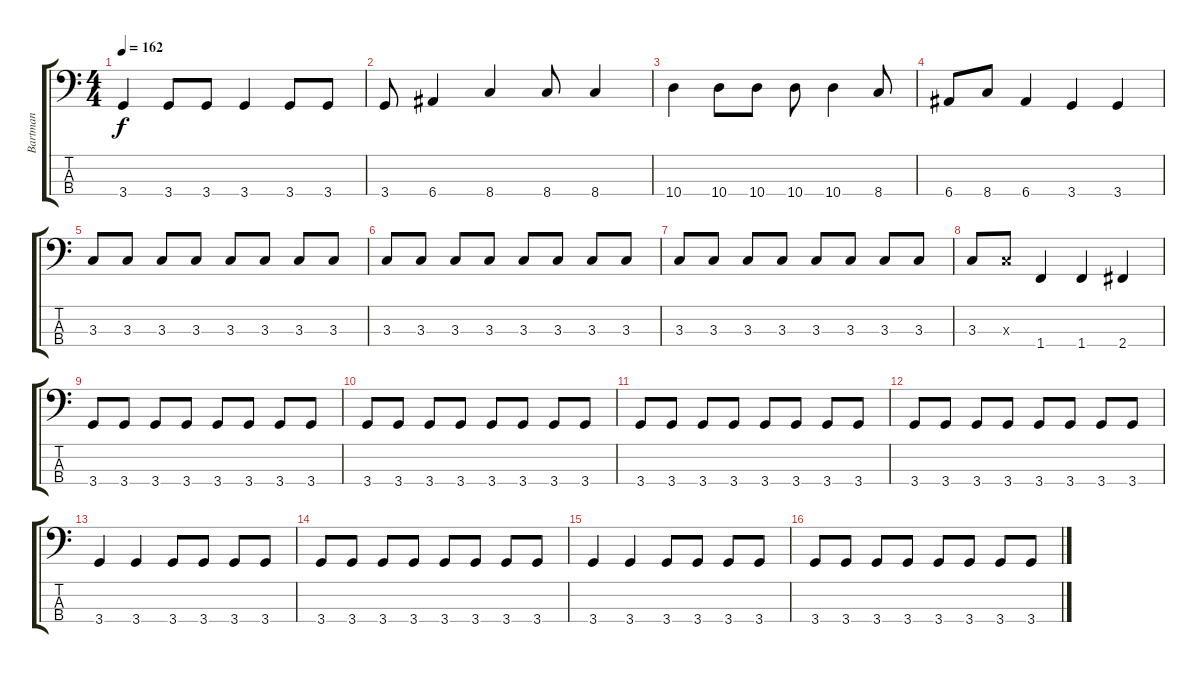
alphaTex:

\track ("Bartman" "Bartman") {instrument electricbasspick}
\staff {score tabs}
\tuning (G2 D2 A1 E1) {hide}
\ts (4 4)
\tempo 162
\clef f4
\ks c
3.4.4{dy f} 3.4.8 3.4.8 3.4.4 3.4.8 3.4.8 |
3.4.8 6.4.4 8.4.4 8.4.8 8.4.4 |
10.4.4 10.4.8 10.4.8 10.4.8 10.4.4 8.4.8 |
6.4.8 8.4.8 6.4.4 3.4.4 3.4.4 |
3.3.8 3.3.8 3.3.8 3.3.8 3.3.8 3.3.8 3.3.8 3.3.8 |
3.3.8 3.3.8 3.3.8 3.3.8 3.3.8 3.3.8 3.3.8 3.3.8 |
3.3.8 3.3.8 3.3.8 3.3.8 3.3.8 3.3.8 3.3.8 3.3.8 |
3.3.8 3.3{x}.8 1.4.4 1.4.4 2.4.4 |
3.4.8 3.4.8 3.4.8 3.4.8 3.4.8 3.4.8 3.4.8 3.4.8 |
3.4.8 3.4.8 3.4.8 3.4.8 3.4.8 3.4.8 3.4.8 3.4.8 |
3.4.8 3.4.8 3.4.8 3.4.8 3.4.8 3.4.8 3.4.8 3.4.8 |
3.4.8 3.4.8 3.4.8 3.4.8 3.4.8 3.4.8 3.4.8 3.4.8 |
3.4.4 3.4.4 3.4.8 3.4.8 3.4.8 3.4.8 |
3.4.8 3.4.8 3.4.8 3.4.8 3.4.8 3.4.8 3.4.8 3.4.8 |
3.4.4 3.4.4 3.4.8 3.4.8 3.4.8 3.4.8 |
3.4.8 3.4.8 3.4.8 3.4.8 3.4.8 3.4.8 3.4.8 3.4.8
